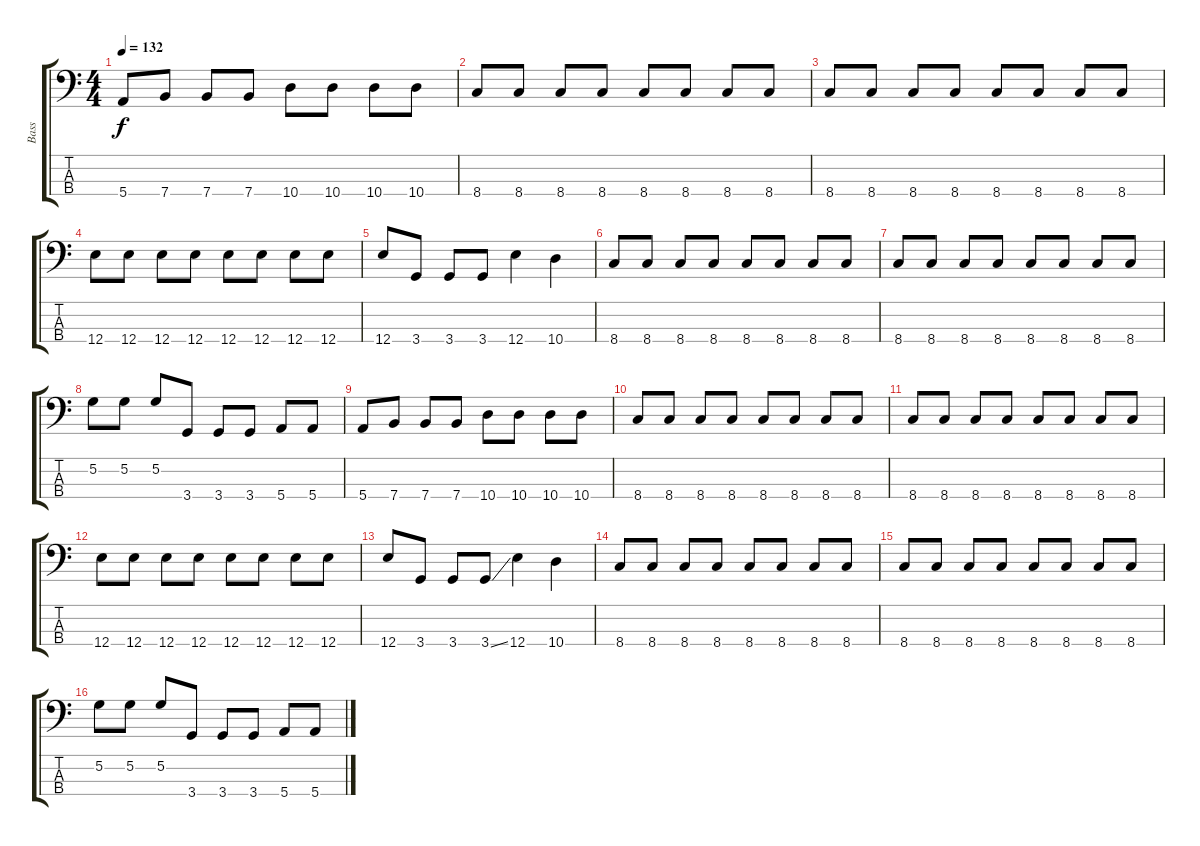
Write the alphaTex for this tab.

\track ("Bass" "Bass") {instrument electricbasspick}
\staff {score tabs}
\tuning (G2 D2 A1 E1) {hide}
\ts (4 4)
\tempo 132
\clef f4
\ks c
5.4.8{dy f} 7.4.8 7.4.8 7.4.8 10.4.8 10.4.8 10.4.8 10.4.8 |
8.4.8 8.4.8 8.4.8 8.4.8 8.4.8 8.4.8 8.4.8 8.4.8 |
8.4.8 8.4.8 8.4.8 8.4.8 8.4.8 8.4.8 8.4.8 8.4.8 |
12.4.8 12.4.8 12.4.8 12.4.8 12.4.8 12.4.8 12.4.8 12.4.8 |
12.4.8 3.4.8 3.4.8 3.4.8 12.4.4 10.4.4 |
8.4.8 8.4.8 8.4.8 8.4.8 8.4.8 8.4.8 8.4.8 8.4.8 |
8.4.8 8.4.8 8.4.8 8.4.8 8.4.8 8.4.8 8.4.8 8.4.8 |
5.2.8 5.2.8 5.2.8 3.4.8 3.4.8 3.4.8 5.4.8 5.4.8 |
5.4.8 7.4.8 7.4.8 7.4.8 10.4.8 10.4.8 10.4.8 10.4.8 |
8.4.8 8.4.8 8.4.8 8.4.8 8.4.8 8.4.8 8.4.8 8.4.8 |
8.4.8 8.4.8 8.4.8 8.4.8 8.4.8 8.4.8 8.4.8 8.4.8 |
12.4.8 12.4.8 12.4.8 12.4.8 12.4.8 12.4.8 12.4.8 12.4.8 |
12.4.8 3.4.8 3.4.8 3.4{ss}.8 12.4.4 10.4.4 |
8.4.8 8.4.8 8.4.8 8.4.8 8.4.8 8.4.8 8.4.8 8.4.8 |
8.4.8 8.4.8 8.4.8 8.4.8 8.4.8 8.4.8 8.4.8 8.4.8 |
5.2.8 5.2.8 5.2.8 3.4.8 3.4.8 3.4.8 5.4.8 5.4.8
